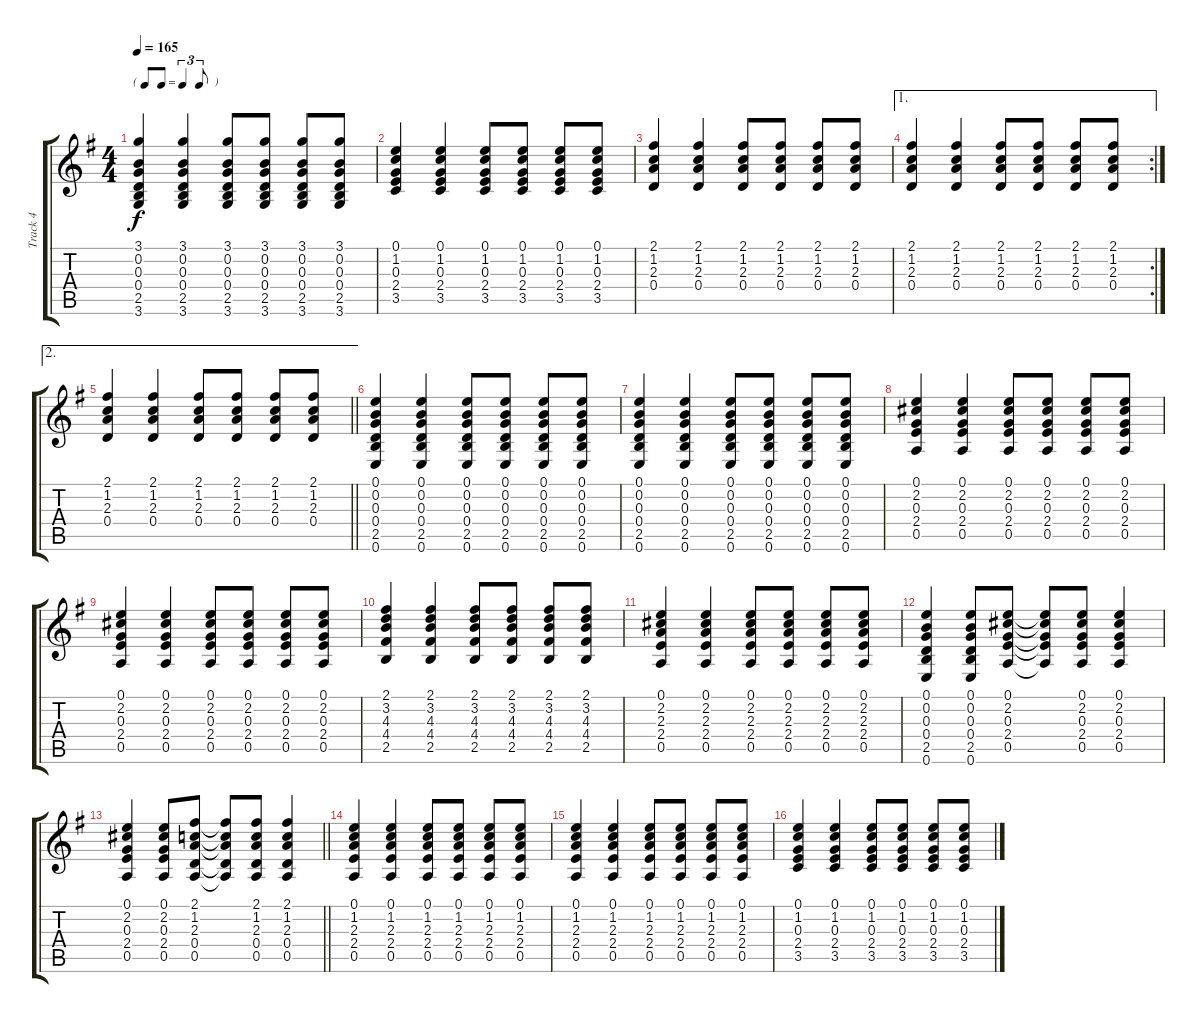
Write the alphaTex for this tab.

\track ("Track 4" "Track 4") {instrument electricguitarclean}
\staff {score tabs}
\tuning (E4 B3 G3 D3 A2 E2) {hide}
\ts (4 4)
\tf triplet8th
\tempo 165
\clef g2
\ks g
(3.1 0.2 0.3 0.4 2.5 3.6).4{dy f} (3.1 0.2 0.3 0.4 2.5 3.6).4 (3.1 0.2 0.3 0.4 2.5 3.6).8 (3.1 0.2 0.3 0.4 2.5 3.6).8 (3.1 0.2 0.3 0.4 2.5 3.6).8 (3.1 0.2 0.3 0.4 2.5 3.6).8 |
(0.1 1.2 0.3 2.4 3.5).4 (0.1 1.2 0.3 2.4 3.5).4 (0.1 1.2 0.3 2.4 3.5).8 (0.1 1.2 0.3 2.4 3.5).8 (0.1 1.2 0.3 2.4 3.5).8 (0.1 1.2 0.3 2.4 3.5).8 |
(2.1 1.2 2.3 0.4).4 (2.1 1.2 2.3 0.4).4 (2.1 1.2 2.3 0.4).8 (2.1 1.2 2.3 0.4).8 (2.1 1.2 2.3 0.4).8 (2.1 1.2 2.3 0.4).8 |
\ae 1
\rc 2
(2.1 1.2 2.3 0.4).4 (2.1 1.2 2.3 0.4).4 (2.1 1.2 2.3 0.4).8 (2.1 1.2 2.3 0.4).8 (2.1 1.2 2.3 0.4).8 (2.1 1.2 2.3 0.4).8 |
\ae 2
\barLineRight lightlight
(2.1 1.2 2.3 0.4).4 (2.1 1.2 2.3 0.4).4 (2.1 1.2 2.3 0.4).8 (2.1 1.2 2.3 0.4).8 (2.1 1.2 2.3 0.4).8 (2.1 1.2 2.3 0.4).8 |
(0.1 0.2 0.3 0.4 2.5 0.6).4 (0.1 0.2 0.3 0.4 2.5 0.6).4 (0.1 0.2 0.3 0.4 2.5 0.6).8 (0.1 0.2 0.3 0.4 2.5 0.6).8 (0.1 0.2 0.3 0.4 2.5 0.6).8 (0.1 0.2 0.3 0.4 2.5 0.6).8 |
(0.1 0.2 0.3 0.4 2.5 0.6).4 (0.1 0.2 0.3 0.4 2.5 0.6).4 (0.1 0.2 0.3 0.4 2.5 0.6).8 (0.1 0.2 0.3 0.4 2.5 0.6).8 (0.1 0.2 0.3 0.4 2.5 0.6).8 (0.1 0.2 0.3 0.4 2.5 0.6).8 |
(0.1 2.2 0.3 2.4 0.5).4 (0.1 2.2 0.3 2.4 0.5).4 (0.1 2.2 0.3 2.4 0.5).8 (0.1 2.2 0.3 2.4 0.5).8 (0.1 2.2 0.3 2.4 0.5).8 (0.1 2.2 0.3 2.4 0.5).8 |
(0.1 2.2 0.3 2.4 0.5).4 (0.1 2.2 0.3 2.4 0.5).4 (0.1 2.2 0.3 2.4 0.5).8 (0.1 2.2 0.3 2.4 0.5).8 (0.1 2.2 0.3 2.4 0.5).8 (0.1 2.2 0.3 2.4 0.5).8 |
(2.1 3.2 4.3 4.4 2.5).4 (2.1 3.2 4.3 4.4 2.5).4 (2.1 3.2 4.3 4.4 2.5).8 (2.1 3.2 4.3 4.4 2.5).8 (2.1 3.2 4.3 4.4 2.5).8 (2.1 3.2 4.3 4.4 2.5).8 |
(0.1 2.2 2.3 2.4 0.5).4 (0.1 2.2 2.3 2.4 0.5).4 (0.1 2.2 2.3 2.4 0.5).8 (0.1 2.2 2.3 2.4 0.5).8 (0.1 2.2 2.3 2.4 0.5).8 (0.1 2.2 2.3 2.4 0.5).8 |
(0.1 0.2 0.3 0.4 2.5 0.6).4 (0.1 0.2 0.3 0.4 2.5 0.6).8 (0.1 2.2 0.3 2.4 0.5).8 (0.1{t} 2.2{t} 0.3{t} 2.4{t} 0.5{t}).8 (0.1 2.2 0.3 2.4 0.5).8 (0.1 2.2 0.3 2.4 0.5).4 |
\barLineRight lightlight
(0.1 2.2 0.3 2.4 0.5).4 (0.1 2.2 0.3 2.4 0.5).8 (2.1 1.2 2.3 0.4 0.5).8 (2.1{t} 1.2{t} 2.3{t} 0.4{t} 0.5{t}).8 (2.1 1.2 2.3 0.4 0.5).8 (2.1 1.2 2.3 0.4 0.5).4 |
(0.1 1.2 2.3 2.4 0.5).4 (0.1 1.2 2.3 2.4 0.5).4 (0.1 1.2 2.3 2.4 0.5).8 (0.1 1.2 2.3 2.4 0.5).8 (0.1 1.2 2.3 2.4 0.5).8 (0.1 1.2 2.3 2.4 0.5).8 |
(0.1 1.2 2.3 2.4 0.5).4 (0.1 1.2 2.3 2.4 0.5).4 (0.1 1.2 2.3 2.4 0.5).8 (0.1 1.2 2.3 2.4 0.5).8 (0.1 1.2 2.3 2.4 0.5).8 (0.1 1.2 2.3 2.4 0.5).8 |
(0.1 1.2 0.3 2.4 3.5).4 (0.1 1.2 0.3 2.4 3.5).4 (0.1 1.2 0.3 2.4 3.5).8 (0.1 1.2 0.3 2.4 3.5).8 (0.1 1.2 0.3 2.4 3.5).8 (0.1 1.2 0.3 2.4 3.5).8
